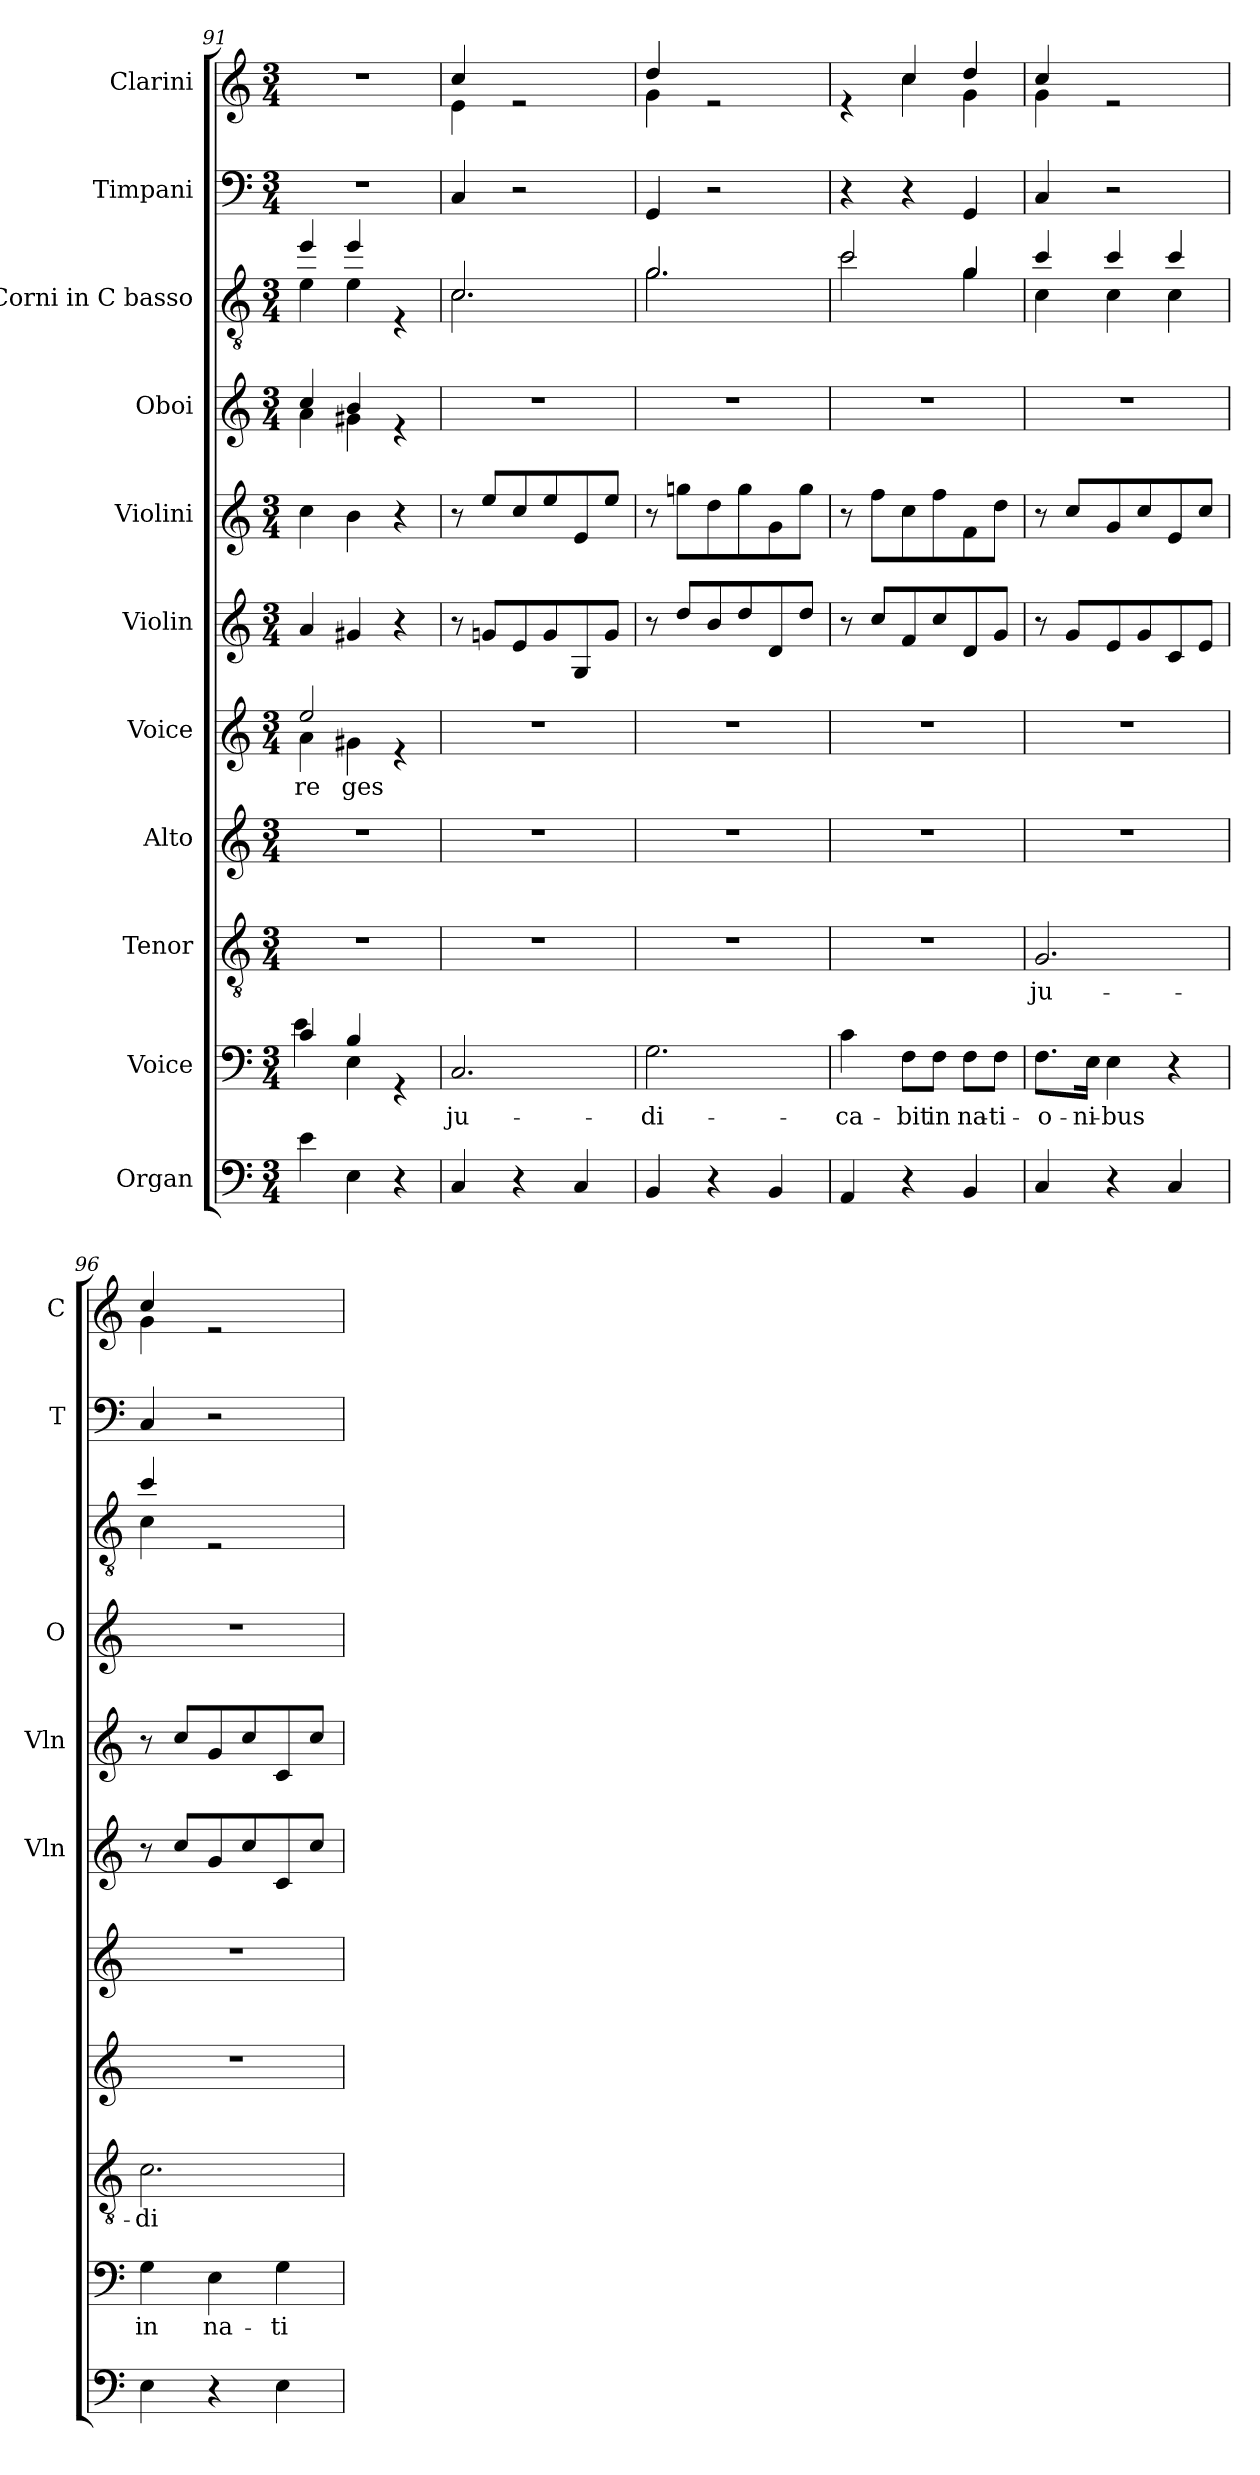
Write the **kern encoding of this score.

**kern	**kern	**text	**kern	**text	**kern	**kern	**text	**kern	**kern	**kern	**kern	**kern	**kern
*part11	*part10	*part10	*part9	*part9	*part8	*part7	*part7	*part6	*part5	*part4	*part3	*part2	*part1
*staff11	*staff10	*staff10	*staff9	*staff9	*staff8	*staff7	*staff7	*staff6	*staff5	*staff4	*staff3	*staff2	*staff1
*I"Organ	*I"Voice	*	*I"Tenor	*	*I"Alto	*I"Voice	*	*I"Violin	*I"Violini	*I"Oboi	*I"Corni in C basso	*I"Timpani	*I"Clarini
*	*	*	*	*	*	*	*	*I'Vln	*I'Vln	*I'O	*	*I'T	*I'C
*clefF4	*clefF4	*	*clefGv2	*	*clefG2	*clefG2	*	*clefG2	*clefG2	*clefG2	*clefGv2	*clefF4	*clefG2
*	*	*	*	*	*	*	*	*	*	*	*ITrd7c12	*	*
*k[]	*k[]	*	*k[]	*	*k[]	*k[]	*	*k[]	*k[]	*k[]	*k[]	*k[]	*k[]
*M3/4	*M3/4	*	*M3/4	*	*M3/4	*M3/4	*	*M3/4	*M3/4	*M3/4	*M3/4	*M3/4	*M3/4
=91	=91	=91	=91	=91	=91	=91	=91	=91	=91	=91	=91	=91	=91
*	*^	*	*	*	*	*	*	*	*	*	*	*	*
!	!	!	!	!	!	!	!	!LO:LY:b	!	!	!	!	!	!
*	*	*	*	*	*	*	*^	*	*	*	*	*	*	*
!	!	!	!	!	!	!	!	!	!LO:LY:b	!	!	!	!	!	!
*	*	*	*	*	*	*	*	*	*	*	*	*^	*^	*	*
4e\	4c/	4e\	.	2.r	.	2.r	2ee/	4a\	re-	4a/	4cc\	4cc/	4a\	4e/	4E\	2.r	2.r
!	!	!	!	!	!	!	!	!	!LO:LY:b	!	!	!	!	!	!	!	!
4E\	4B/	4E\	.	.	.	.	.	4g#X\	-ges	4g#X/	4b\	4b/	4g#X\	4e/	4E\	.	.
4r	4rGG	4ryy	.	.	.	.	4re	4ryy	.	4r	4r	4re	4ryy	4rE	4ryy	.	.
!!LO:PB:g=z
=92	=92	=92	=92	=92	=92	=92	=92	=92	=92	=92	=92	=92	=92	=92	=92	=92	=92
!	!	!	!LO:LY:b	!	!	!	!	!	!	!	!	!	!	!	!	!	!
*	*v	*v	*	*	*	*	*v	*v	*	*	*	*v	*v	*	*	*	*^
4C/	2.C/	ju-	2.r	.	2.r	2.r	.	8r	8r	2.r	2.C/	2.C\	4C/	4cc/	4e\
.	.	.	.	.	.	.	.	8gn/L	8ee/L	.	.	.	.	.	.
4r	.	.	.	.	.	.	.	8e/	8cc/	.	.	.	2r	2re	2ryy
.	.	.	.	.	.	.	.	8g/	8ee/	.	.	.	.	.	.
4C/	.	.	.	.	.	.	.	8G/	8e/	.	.	.	.	.	.
.	.	.	.	.	.	.	.	8g/J	8ee/J	.	.	.	.	.	.
=93	=93	=93	=93	=93	=93	=93	=93	=93	=93	=93	=93	=93	=93	=93	=93
!	!	!LO:LY:b	!	!	!	!	!	!	!	!	!	!	!	!	!
4BB/	2.G\	-di-	2.r	.	2.r	2.r	.	8r	8r	2.r	2.G/	2.G\	4GG/	4dd/	4g\
.	.	.	.	.	.	.	.	8dd/L	8ggn\L	.	.	.	.	.	.
4r	.	.	.	.	.	.	.	8b/	8dd\	.	.	.	2r	2re	2ryy
.	.	.	.	.	.	.	.	8dd/	8gg\	.	.	.	.	.	.
4BB/	.	.	.	.	.	.	.	8d/	8g\	.	.	.	.	.	.
.	.	.	.	.	.	.	.	8dd/J	8gg\J	.	.	.	.	.	.
=94	=94	=94	=94	=94	=94	=94	=94	=94	=94	=94	=94	=94	=94	=94	=94
!	!	!LO:LY:b	!	!	!	!	!	!	!	!	!	!	!	!	!
4AA/	4c\	-ca-	2.r	.	2.r	2.r	.	8r	8r	2.r	2c/	2c\	4r	4re	4ryy
.	.	.	.	.	.	.	.	8cc/L	8ff\L	.	.	.	.	.	.
!	!	!LO:LY:b	!	!	!	!	!	!	!	!	!	!	!	!	!
4r	8F\L	-bit	.	.	.	.	.	8f/	8cc\	.	.	.	4r	4cc/	4cc\
!	!	!LO:LY:b	!	!	!	!	!	!	!	!	!	!	!	!	!
.	8F\J	in	.	.	.	.	.	8cc/	8ff\	.	.	.	.	.	.
!	!	!LO:LY:b	!	!	!	!	!	!	!	!	!	!	!	!	!
4BB/	8F\L	na-	.	.	.	.	.	8d/	8f\	.	4G/	4G\	4GG/	4dd/	4g\
!	!	!LO:LY:b	!	!	!	!	!	!	!	!	!	!	!	!	!
.	8F\J	-ti-	.	.	.	.	.	8g/J	8dd\J	.	.	.	.	.	.
=95	=95	=95	=95	=95	=95	=95	=95	=95	=95	=95	=95	=95	=95	=95	=95
!	!	!LO:LY:b	!	!LO:LY:b	!	!	!	!	!	!	!	!	!	!	!
4C/	8.F\L	-o-	2.G/	ju-	2.r	2.r	.	8r	8r	2.r	4c/	4C\	4C/	4cc/	4g\
.	.	.	.	.	.	.	.	8g/L	8cc/L	.	.	.	.	.	.
!	!	!LO:LY:b	!	!	!	!	!	!	!	!	!	!	!	!	!
.	16E\Jk	-ni-	.	.	.	.	.	.	.	.	.	.	.	.	.
!	!	!LO:LY:b	!	!	!	!	!	!	!	!	!	!	!	!	!
4r	4E\	-bus	.	.	.	.	.	8e/	8g/	.	4c/	4C\	2r	2re	2ryy
.	.	.	.	.	.	.	.	8g/	8cc/	.	.	.	.	.	.
4C/	4r	.	.	.	.	.	.	8c/	8e/	.	4c/	4C\	.	.	.
.	.	.	.	.	.	.	.	8e/J	8cc/J	.	.	.	.	.	.
=96	=96	=96	=96	=96	=96	=96	=96	=96	=96	=96	=96	=96	=96	=96	=96
!	!	!LO:LY:b	!	!LO:LY:b	!	!	!	!	!	!	!	!	!	!	!
4E\	4G\	in	2.c\	-di-	2.r	2.r	.	8r	8r	2.r	4c/	4C\	4C/	4cc/	4g\
.	.	.	.	.	.	.	.	8cc/L	8cc/L	.	.	.	.	.	.
!	!	!LO:LY:b	!	!	!	!	!	!	!	!	!	!	!	!	!
4r	4E\	na-	.	.	.	.	.	8g/	8g/	.	2rE	2ryy	2r	2re	2ryy
.	.	.	.	.	.	.	.	8cc/	8cc/	.	.	.	.	.	.
!	!	!LO:LY:b	!	!	!	!	!	!	!	!	!	!	!	!	!
4E\	4G\	-ti-	.	.	.	.	.	8c/	8c/	.	.	.	.	.	.
.	.	.	.	.	.	.	.	8cc/J	8cc/J	.	.	.	.	.	.
*	*	*	*	*	*	*	*	*	*	*	*v	*v	*	*v	*v
=	=	=	=	=	=	=	=	=	=	=	=	=	=
*-	*-	*-	*-	*-	*-	*-	*-	*-	*-	*-	*-	*-	*-
